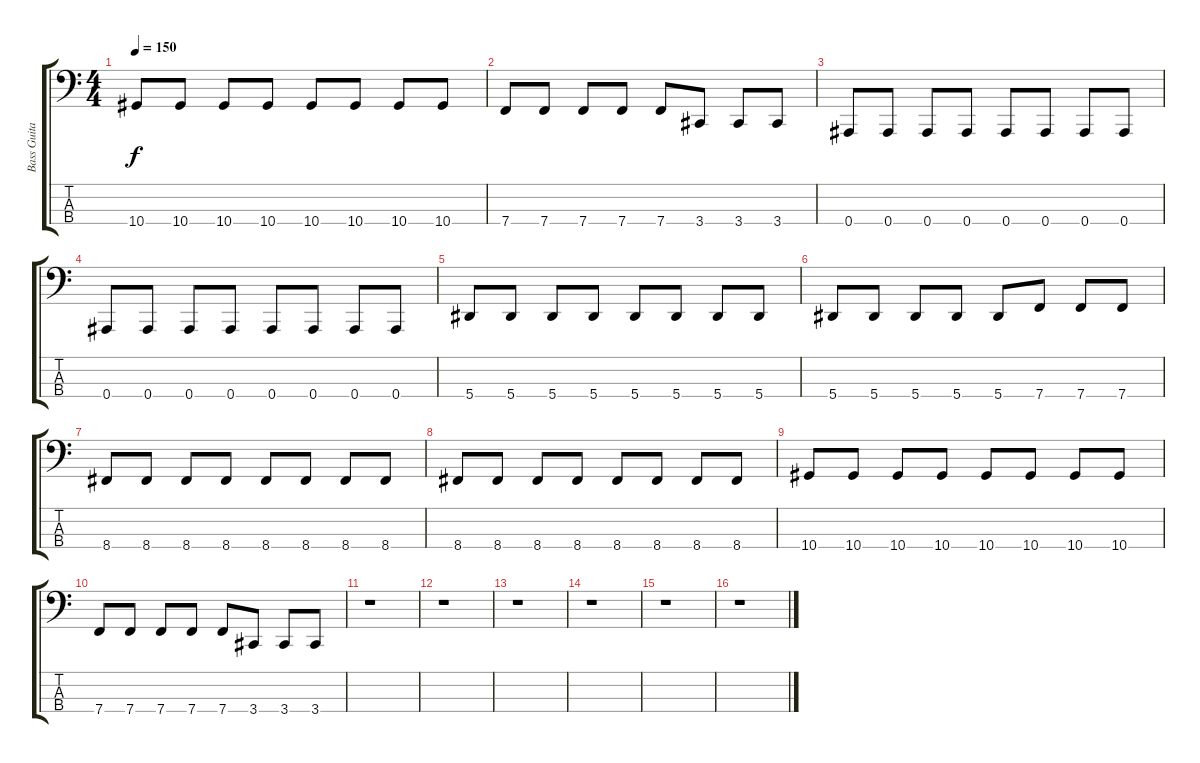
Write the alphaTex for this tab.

\track ("Bass Guitar" "Bass Guita") {instrument electricbasspick}
\staff {score tabs}
\tuning (Eb2 Bb1 F1 Bb0) {hide}
\ts (4 4)
\tempo 150
\clef f4
\ks c
10.4.8{dy f} 10.4.8 10.4.8 10.4.8 10.4.8 10.4.8 10.4.8 10.4.8 |
7.4.8 7.4.8 7.4.8 7.4.8 7.4.8 3.4.8 3.4.8 3.4.8 |
0.4.8 0.4.8 0.4.8 0.4.8 0.4.8 0.4.8 0.4.8 0.4.8 |
0.4.8 0.4.8 0.4.8 0.4.8 0.4.8 0.4.8 0.4.8 0.4.8 |
5.4.8 5.4.8 5.4.8 5.4.8 5.4.8 5.4.8 5.4.8 5.4.8 |
5.4.8 5.4.8 5.4.8 5.4.8 5.4.8 7.4.8 7.4.8 7.4.8 |
8.4.8 8.4.8 8.4.8 8.4.8 8.4.8 8.4.8 8.4.8 8.4.8 |
8.4.8 8.4.8 8.4.8 8.4.8 8.4.8 8.4.8 8.4.8 8.4.8 |
10.4.8 10.4.8 10.4.8 10.4.8 10.4.8 10.4.8 10.4.8 10.4.8 |
7.4.8 7.4.8 7.4.8 7.4.8 7.4.8 3.4.8 3.4.8 3.4.8 |
r.1 |
r.1 |
r.1 |
r.1 |
r.1 |
r.1
